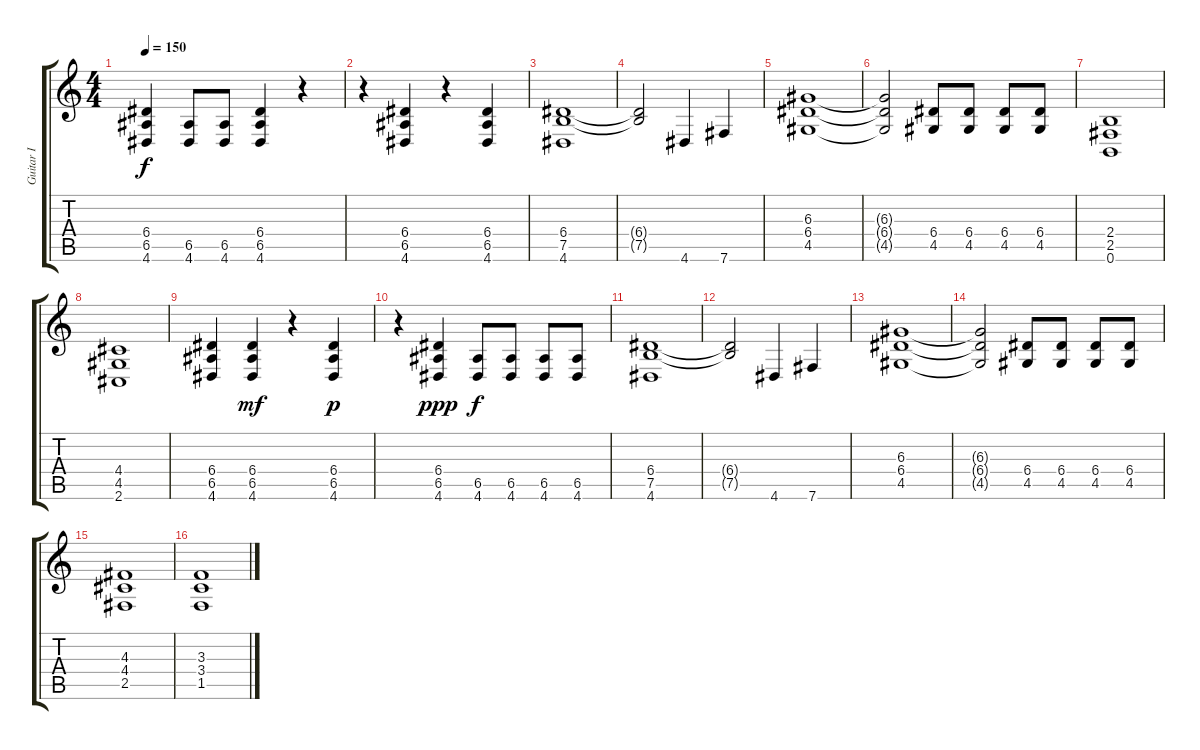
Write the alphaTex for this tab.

\track ("Guitar I" "Guitar I") {instrument distortionguitar}
\staff {score tabs}
\tuning (B3 Gb3 D3 A2 E2 B1) {hide}
\ts (4 4)
\tempo 150
\clef g2
\ks c
(6.4 6.5 4.6).4{dy f} (6.5 4.6).8 (6.5 4.6).8 (6.4 6.5 4.6).4 r.4 |
r.4 (6.4 6.5 4.6).4 r.4 (6.4 6.5 4.6).4 |
(6.4 7.5 4.6).1 |
(6.4{t} 7.5{t}).2 4.6.4 7.6.4 |
(6.3 6.4 4.5).1 |
(6.3{t} 6.4{t} 4.5{t}).2 (6.4 4.5).8 (6.4 4.5).8 (6.4 4.5).8 (6.4 4.5).8 |
(2.4 2.5 0.6).1 |
(4.4 4.5 2.6).1 |
(6.4 6.5 4.6).4 (6.4 6.5 4.6).4{dy mf} r.4 (6.4 6.5 4.6).4{dy p} |
r.4 (6.4 6.5 4.6).4{dy ppp} (6.5 4.6).8{dy f} (6.5 4.6).8 (6.5 4.6).8 (6.5 4.6).8 |
(6.4 7.5 4.6).1 |
(6.4{t} 7.5{t}).2 4.6.4 7.6.4 |
(6.3 6.4 4.5).1 |
(6.3{t} 6.4{t} 4.5{t}).2 (6.4 4.5).8 (6.4 4.5).8 (6.4 4.5).8 (6.4 4.5).8 |
(4.3 4.4 2.5).1 |
(3.3 3.4 1.5).1
